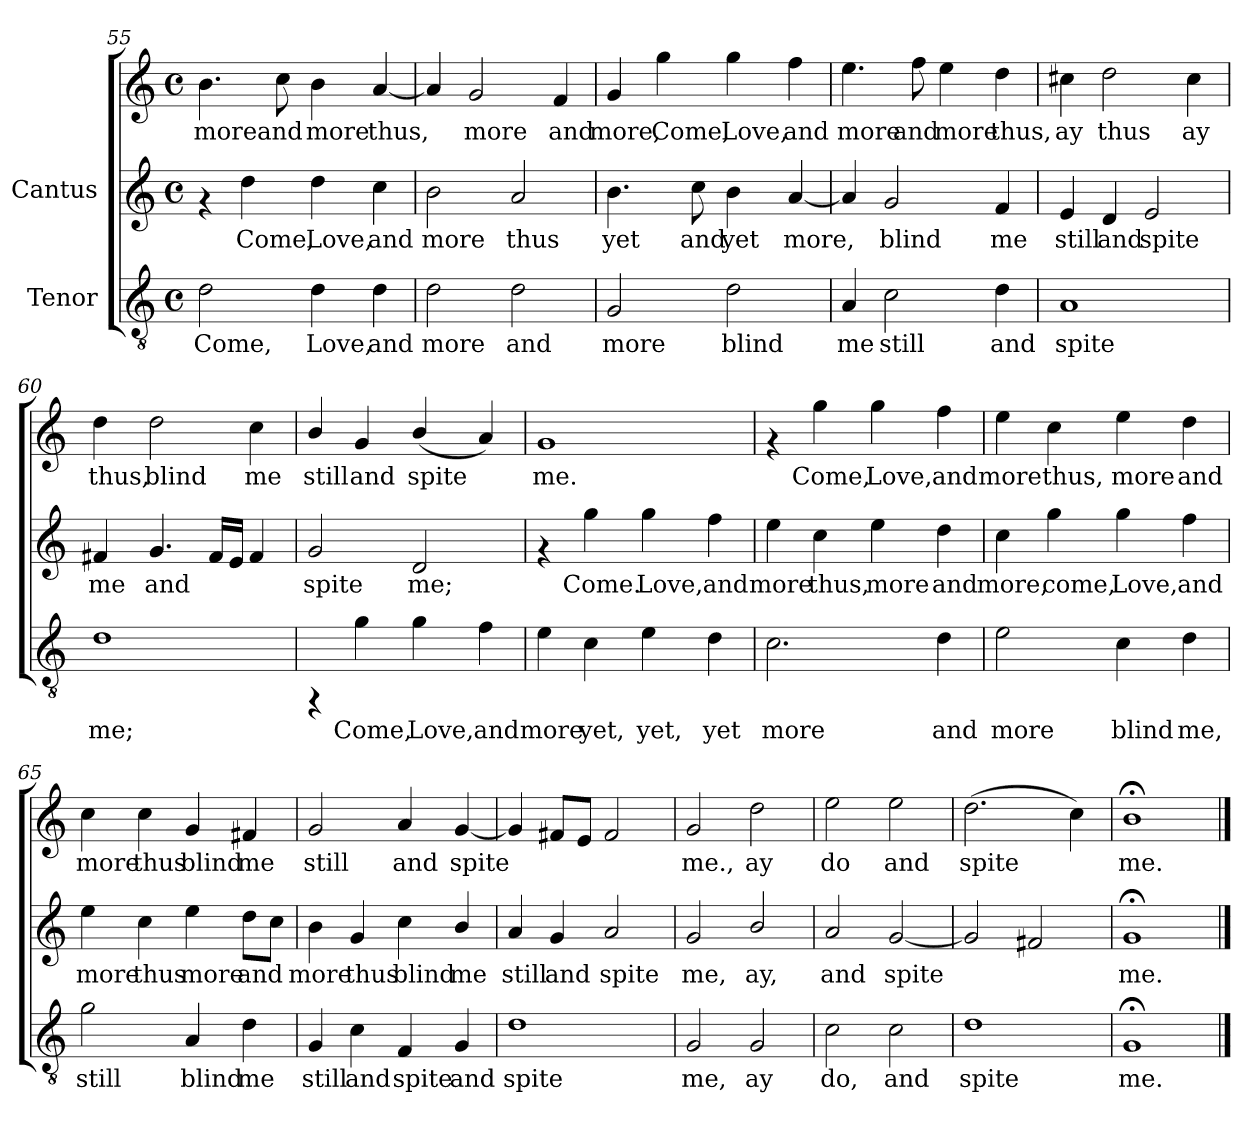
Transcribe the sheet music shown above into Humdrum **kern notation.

**kern	**text	**kern	**text	**kern	**text
*part2	*part2	*part1	*part1	*part1	*part1
*staff3	*staff3	*staff2	*staff2	*staff1	*staff1
*I"Tenor	*	*I"Cantus	*	*	*
*clefGv2	*	*clefG2	*	*clefG2	*
*M4/4	*	*M4/4	*	*M4/4	*
*met(c)	*	*met(c)	*	*met(c)	*
=55	=55	=55	=55	=55	=55
!	!LO:LY:b:cj	!	!	!	!LO:LY:b:cj
2d\	Come,	4rf	.	4.b\	more
!	!	!	!LO:LY:b:cj	!	!
.	.	4dd\	Come,	.	.
!	!	!	!	!	!LO:LY:b:cj
.	.	.	.	8cc\	and
!	!LO:LY:b:cj	!	!LO:LY:b:cj	!	!LO:LY:b:cj
4d\	Love,	4dd\	Love,	4b\	more
!	!LO:LY:b:cj	!	!LO:LY:b:cj	!	!LO:LY:b:cj
4d\	and	4cc\	and	[<4a/	thus,
=56	=56	=56	=56	=56	=56
!	!LO:LY:b:cj	!	!LO:LY:b:cj	!	!LO:LY:b:cj
2d\	more	2b\	more	4a/]	.
!	!	!	!	!	!LO:LY:b:cj
.	.	.	.	2g/	more
!	!LO:LY:b:cj	!	!LO:LY:b:cj	!	!
2d\	and	2a/	thus	.	.
!	!	!	!	!	!LO:LY:b:cj
.	.	.	.	4f/	and
=57	=57	=57	=57	=57	=57
!	!LO:LY:b:cj	!	!LO:LY:b:cj	!	!LO:LY:b:cj
2G/	more	4.b\	yet	4g/	more,
!	!	!	!	!	!LO:LY:b:cj
.	.	.	.	4gg\	Come,
!	!	!	!LO:LY:b:cj	!	!
.	.	8cc\	and	.	.
!	!LO:LY:b:cj	!	!LO:LY:b:cj	!	!LO:LY:b:cj
2d\	blind	4b\	yet	4gg\	Love,
!	!	!	!LO:LY:b:cj	!	!LO:LY:b:cj
.	.	[<4a/	more,	4ff\	and
!!LO:LB:g=z
=58	=58	=58	=58	=58	=58
!	!LO:LY:b:cj	!	!LO:LY:b:cj	!	!LO:LY:b:cj
4A/	me	4a/]	.	4.ee\	more
!	!LO:LY:b:cj	!	!LO:LY:b:cj	!	!
2c\	still	2g/	blind	.	.
!	!	!	!	!	!LO:LY:b:cj
.	.	.	.	8ff\	and
!	!	!	!	!	!LO:LY:b:cj
.	.	.	.	4ee\	more
!	!LO:LY:b:cj	!	!LO:LY:b:cj	!	!LO:LY:b:cj
4d\	and	4f/	me	4dd\	thus,
=59	=59	=59	=59	=59	=59
!	!LO:LY:b:cj	!	!LO:LY:b:cj	!	!LO:LY:b:cj
1A	spite	4e/	still	4cc#X\	ay
!	!	!	!LO:LY:b:cj	!	!LO:LY:b:cj
.	.	4d/	and	2dd\	thus
!	!	!	!LO:LY:b:cj	!	!
.	.	2e/	spite	.	.
!	!	!	!	!	!LO:LY:b:cj
.	.	.	.	4cc#\	ay
=60	=60	=60	=60	=60	=60
!	!LO:LY:b:cj	!	!LO:LY:b:cj	!	!LO:LY:b:cj
1d	me;	4f#X/	me	4dd\	thus,
!	!	!	!LO:LY:b:cj	!	!LO:LY:b:cj
.	.	4.g/	and	2dd\	blind
!	!	!	!LO:LY:b:cj	!	!
.	.	16f#/L	.	.	.
!	!	!	!LO:LY:b:cj	!	!
.	.	16e/J	.	.	.
!	!	!	!LO:LY:b:cj	!	!LO:LY:b:cj
.	.	4f#/	.	4cc\	me
=61	=61	=61	=61	=61	=61
!	!	!	!LO:LY:b:cj	!	!LO:LY:b:cj
4rFF	.	2g/	spite	4b/	still
!	!LO:LY:b:cj	!	!	!	!LO:LY:b:cj
4g\	Come,	.	.	4g/	and
!	!LO:LY:b:cj	!	!LO:LY:b:cj	!	!LO:LY:b:cj
4g\	Love,	2d/	me;	(<4b/	spite
!	!LO:LY:b:cj	!	!	!	!LO:LY:b:cj
4f\	and	.	.	4a/)	.
!!LO:LB:g=z
=62	=62	=62	=62	=62	=62
!	!LO:LY:b:cj	!	!	!	!LO:LY:b:cj
4e\	more	4rf	.	1g	me.
!	!LO:LY:b:cj	!	!LO:LY:b:cj	!	!
4c\	yet,	4gg\	Come.	.	.
!	!LO:LY:b:cj	!	!LO:LY:b:cj	!	!
4e\	yet,	4gg\	Love,	.	.
!	!LO:LY:b:cj	!	!LO:LY:b:cj	!	!
4d\	yet	4ff\	and	.	.
=63	=63	=63	=63	=63	=63
!	!LO:LY:b:cj	!	!LO:LY:b:cj	!	!
2.c\	more	4ee\	more	4rf	.
!	!	!	!LO:LY:b:cj	!	!LO:LY:b:cj
.	.	4cc\	thus,	4gg\	Come,
!	!	!	!LO:LY:b:cj	!	!LO:LY:b:cj
.	.	4ee\	more	4gg\	Love,
!	!LO:LY:b:cj	!	!LO:LY:b:cj	!	!LO:LY:b:cj
4d\	and	4dd\	and	4ff\	and
=64	=64	=64	=64	=64	=64
!	!LO:LY:b:cj	!	!LO:LY:b:cj	!	!LO:LY:b:cj
2e\	more	4cc\	more,	4ee\	more
!	!	!	!LO:LY:b:cj	!	!LO:LY:b:cj
.	.	4gg\	come,	4cc\	thus,
!	!LO:LY:b:cj	!	!LO:LY:b:cj	!	!LO:LY:b:cj
4c\	blind	4gg\	Love,	4ee\	more
!	!LO:LY:b:cj	!	!LO:LY:b:cj	!	!LO:LY:b:cj
4d\	me,	4ff\	and	4dd\	and
=65	=65	=65	=65	=65	=65
!	!LO:LY:b:cj	!	!LO:LY:b:cj	!	!LO:LY:b:cj
2g\	still	4ee\	more	4cc\	more
!	!	!	!LO:LY:b:cj	!	!LO:LY:b:cj
.	.	4cc\	thus	4cc\	thus
!	!LO:LY:b:cj	!	!LO:LY:b:cj	!	!LO:LY:b:cj
4A/	blind	4ee\	more	4g/	blind
!	!LO:LY:b:cj	!	!LO:LY:b:cj	!	!LO:LY:b:cj
4d\	me	8dd\L	and	4f#X/	me
!	!	!	!LO:LY:b:cj	!	!
.	.	8cc\J	.	.	.
!!LO:PB:g=z
=66	=66	=66	=66	=66	=66
!	!LO:LY:b:cj	!	!LO:LY:b:cj	!	!LO:LY:b:cj
4G/	still	4b\	more	2g/	still
!	!LO:LY:b:cj	!	!LO:LY:b:cj	!	!
4c\	and	4g/	thus	.	.
!	!LO:LY:b:cj	!	!LO:LY:b:cj	!	!LO:LY:b:cj
4F/	spite	4cc\	blind	4a/	and
!	!LO:LY:b:cj	!	!LO:LY:b:cj	!	!LO:LY:b:cj
4G/	and	4b/	me	[<4g/	spite
=67	=67	=67	=67	=67	=67
!	!LO:LY:b:cj	!	!LO:LY:b:cj	!	!
1d	spite	4a/	still	4g/]	.
!	!	!	!LO:LY:b:cj	!	!
.	.	4g/	and	8f#X/L	.
.	.	.	.	8e/J	.
!	!	!	!LO:LY:b:cj	!	!
.	.	2a/	spite	2f#/	.
=68	=68	=68	=68	=68	=68
!	!LO:LY:b:cj	!	!LO:LY:b:cj	!	!LO:LY:b:cj
2G/	me,	2g/	me,	2g/	me.,
!	!LO:LY:b:cj	!	!LO:LY:b:cj	!	!LO:LY:b:cj
2G/	ay	2b/	ay,	2dd\	ay
=69	=69	=69	=69	=69	=69
!	!LO:LY:b:cj	!	!LO:LY:b:cj	!	!LO:LY:b:cj
2c\	do,	2a/	and	2ee\	do
!	!LO:LY:b:cj	!	!LO:LY:b:cj	!	!LO:LY:b:cj
2c\	and	[<2g/	spite	2ee\	and
=70	=70	=70	=70	=70	=70
!	!LO:LY:b:cj	!	!	!	!LO:LY:b:cj
1d	spite	2g/]	.	(>2.dd\	spite
.	.	2f#X/	.	.	.
!	!	!	!	!	!LO:LY:b:cj
.	.	.	.	4cc\)	.
=71	=71	=71	=71	=71	=71
!	!LO:LY:b:cj	!	!LO:LY:b:cj	!	!LO:LY:b:cj
1G;<	me.	1g;<	me.	1b;<	me.
==	==	==	==	==	==
*-	*-	*-	*-	*-	*-
